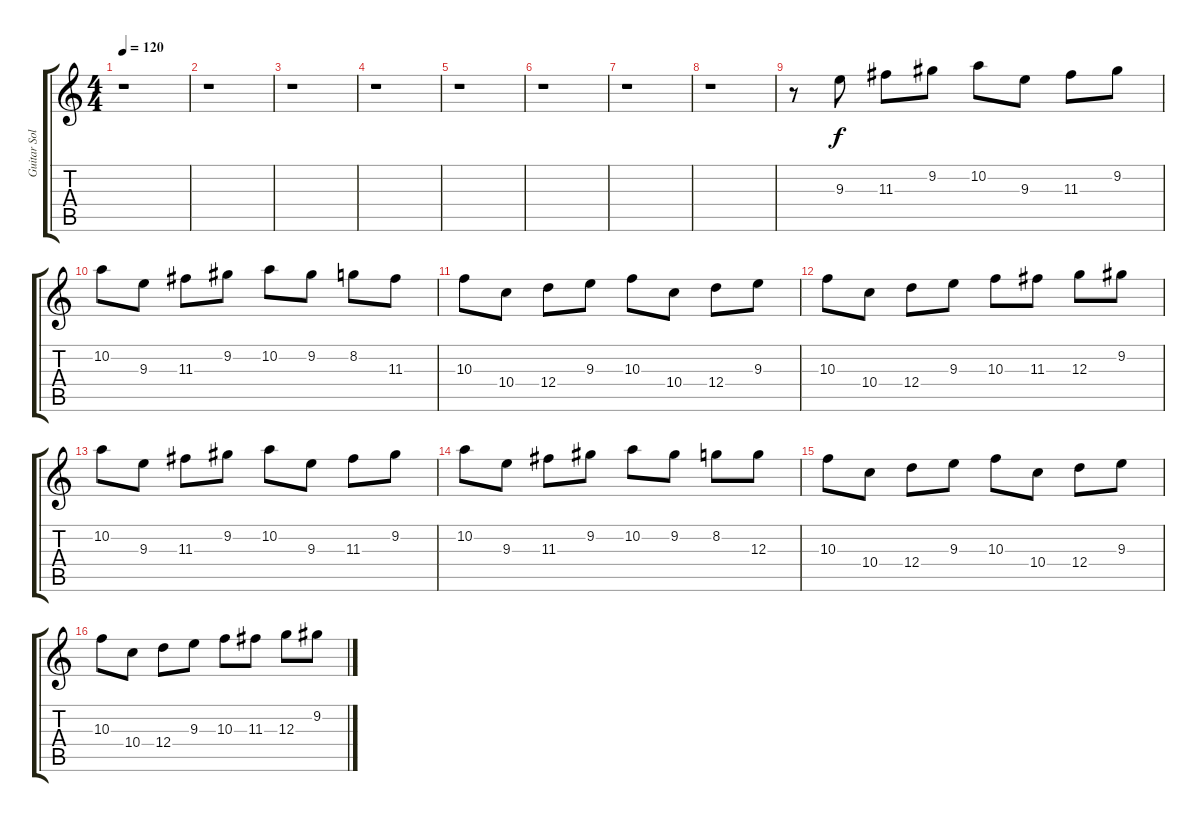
\track ("Guitar Solo" "Guitar Sol") {instrument distortionguitar}
\staff {score tabs}
\tuning (E4 B3 G3 D3 A2 D2) {hide}
\ts (4 4)
\tempo 120
\clef g2
\ks c
r.1{dy f instrument distortionguitar} |
r.1 |
r.1 |
r.1 |
r.1 |
r.1 |
r.1 |
r.1 |
r.8 9.3.8 11.3.8 9.2.8 10.2.8 9.3.8 11.3.8 9.2.8 |
10.2.8 9.3.8 11.3.8 9.2.8 10.2.8 9.2.8 8.2.8 11.3.8 |
10.3.8 10.4.8 12.4.8 9.3.8 10.3.8 10.4.8 12.4.8 9.3.8 |
10.3.8 10.4.8 12.4.8 9.3.8 10.3.8 11.3.8 12.3.8 9.2.8 |
10.2.8 9.3.8 11.3.8 9.2.8 10.2.8 9.3.8 11.3.8 9.2.8 |
10.2.8 9.3.8 11.3.8 9.2.8 10.2.8 9.2.8 8.2.8 12.3.8 |
10.3.8 10.4.8 12.4.8 9.3.8 10.3.8 10.4.8 12.4.8 9.3.8 |
10.3.8 10.4.8 12.4.8 9.3.8 10.3.8 11.3.8 12.3.8 9.2.8
